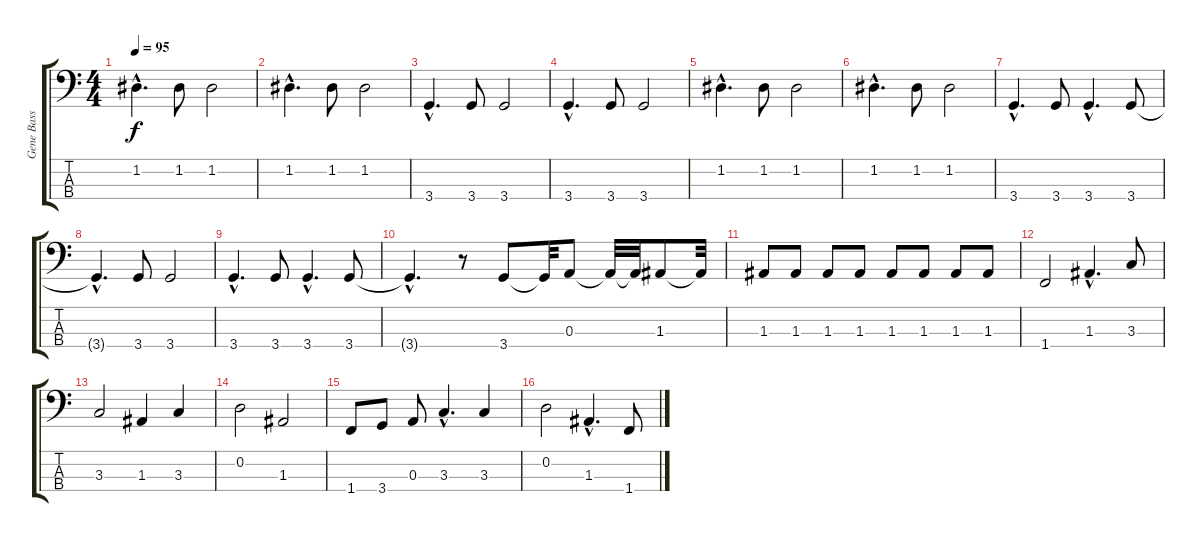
\track ("Gene Bass" "Gene Bass") {instrument electricbasspick}
\staff {score tabs}
\tuning (G2 D2 A1 E1) {hide}
\ts (4 4)
\tempo 95
\clef f4
\ks c
1.2{hac}.4{d dy f} 1.2.8 1.2.2 |
1.2{hac}.4{d} 1.2.8 1.2.2 |
3.4{hac}.4{d} 3.4.8 3.4.2 |
3.4{hac}.4{d} 3.4.8 3.4.2 |
1.2{hac}.4{d} 1.2.8 1.2.2 |
1.2{hac}.4{d} 1.2.8 1.2.2 |
3.4{hac}.4{d} 3.4.8 3.4{hac}.4{d} 3.4.8 |
3.4{hac t}.4{d} 3.4.8 3.4.2 |
3.4{hac}.4{d} 3.4.8 3.4{hac}.4{d} 3.4.8 |
3.4{hac t}.4{d} r.8 3.4.8 3.4{t}.32 0.3.8 0.3{t}.32 0.3{t}.32 1.3.8 1.3{t}.32 |
1.3.8 1.3.8 1.3.8 1.3.8 1.3.8 1.3.8 1.3.8 1.3.8 |
1.4.2 1.3{hac}.4{d} 3.3.8 |
3.3.2 1.3.4 3.3.4 |
0.2.2 1.3.2 |
1.4.8 3.4.8 0.3.8 3.3{hac}.4{d} 3.3.4 |
0.2.2 1.3{hac}.4{d} 1.4.8
